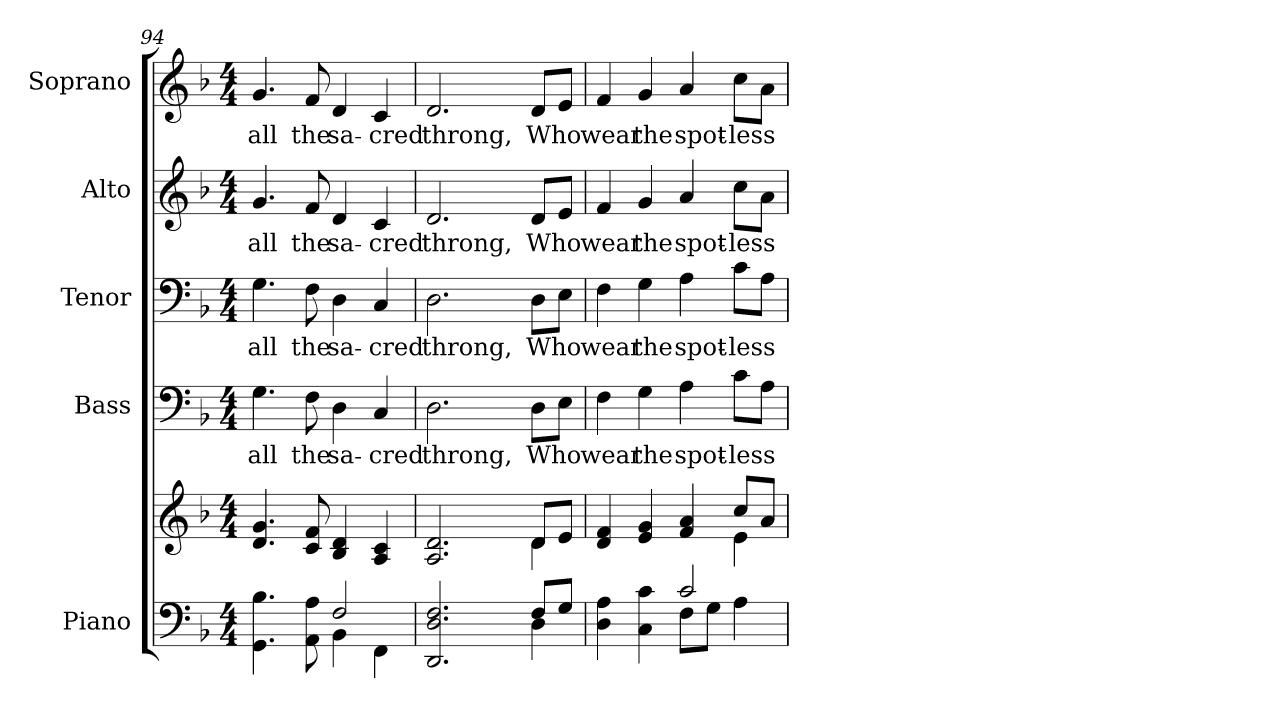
**kern	**kern	**kern	**text	**kern	**text	**kern	**text	**kern	**text
*part5	*part5	*part4	*part4	*part3	*part3	*part2	*part2	*part1	*part1
*staff6	*staff5	*staff4	*staff4	*staff3	*staff3	*staff2	*staff2	*staff1	*staff1
*I"Piano	*	*I"Bass	*	*I"Tenor	*	*I"Alto	*	*I"Soprano	*
*I'Pno.	*	*I'B.	*	*I'T.	*	*I'A.	*	*I'S.	*
!!LO:LB:g=z
*clefF4	*clefG2	*clefF4	*	*clefF4	*	*clefG2	*	*clefG2	*
*k[b-]	*k[b-]	*k[b-]	*	*k[b-]	*	*k[b-]	*	*k[b-]	*
*F:	*F:	*F:	*	*F:	*	*F:	*	*F:	*
*M4/4	*M4/4	*M4/4	*	*M4/4	*	*M4/4	*	*M4/4	*
=94	=94	=94	=94	=94	=94	=94	=94	=94	=94
*^	*	*	*	*	*	*	*	*	*
!	!	!	!	!LO:LY:b:color=#000000	!	!	!	!	!	!
!	!	!	!	!	!	!LO:LY:b:color=#000000	!	!	!	!
!	!	!	!	!	!	!	!	!LO:LY:b:color=#000000	!	!
!	!	!	!	!	!	!	!	!	!	!LO:LY:b:color=#000000
4.GGi\ 4.B-i	2ryy	4.di/ 4.gi	4.Gi\	all	4.Gi\	all	4.gi/	all	4.gi/	all
!	!	!	!	!LO:LY:b:color=#000000	!	!	!	!	!	!
!	!	!	!	!	!	!LO:LY:b:color=#000000	!	!	!	!
!	!	!	!	!	!	!	!	!LO:LY:b:color=#000000	!	!
!	!	!	!	!	!	!	!	!	!	!LO:LY:b:color=#000000
8AAi\ 8Ai	.	8ci/ 8fi	8Fi\	the	8Fi\	the	8fi/	the	8fi/	the
!	!	!	!	!LO:LY:b:color=#000000	!	!	!	!	!	!
!	!	!	!	!	!	!LO:LY:b:color=#000000	!	!	!	!
!	!	!	!	!	!	!	!	!LO:LY:b:color=#000000	!	!
!	!	!	!	!	!	!	!	!	!	!LO:LY:b:color=#000000
2Fi/	4BB-i\	4B-i/ 4di	4Di\	sa-	4Di\	sa-	4di/	sa-	4di/	sa-
!	!	!	!	!LO:LY:b:color=#000000	!	!	!	!	!	!
!	!	!	!	!	!	!LO:LY:b:color=#000000	!	!	!	!
!	!	!	!	!	!	!	!	!LO:LY:b:color=#000000	!	!
!	!	!	!	!	!	!	!	!	!	!LO:LY:b:color=#000000
.	4FFi\	4Ai/ 4ci	4Ci/	-cred	4Ci/	-cred	4ci/	-cred	4ci/	-cred
=95	=95	=95	=95	=95	=95	=95	=95	=95	=95	=95
*	*	*^	*	*	*	*	*	*	*	*
!	!	!	!	!	!LO:LY:b:color=#000000	!	!	!	!	!	!
!	!	!	!	!	!	!	!LO:LY:b:color=#000000	!	!	!	!
!	!	!	!	!	!	!	!	!	!LO:LY:b:color=#000000	!	!
!	!	!	!	!	!	!	!	!	!	!	!LO:LY:b:color=#000000
2.DDi/ 2.Di 2.Fi	2ryy	2.Ai/ 2.di	2ryy	2.Di\	throng,	2.Di\	throng,	2.di/	throng,	2.di/	throng,
.	4ryy	.	4ryy	.	.	.	.	.	.	.	.
!	!	!	!	!	!LO:LY:b:color=#000000	!	!	!	!	!	!
!	!	!	!	!	!	!	!LO:LY:b:color=#000000	!	!	!	!
!	!	!	!	!	!	!	!	!	!LO:LY:b:color=#000000	!	!
!	!	!	!	!	!	!	!	!	!	!	!LO:LY:b:color=#000000
8Fi/L	4Di\	8di/L	4di\	8Di\L	Who	8Di\L	Who	8di/L	Who	8di/L	Who
8Gi/J	.	8ei/J	.	8Ei\J	.	8Ei\J	.	8ei/J	.	8ei/J	.
!!LO:PB:g=z
=96	=96	=96	=96	=96	=96	=96	=96	=96	=96	=96	=96
!	!	!	!	!	!LO:LY:b:color=#000000	!	!	!	!	!	!
!	!	!	!	!	!	!	!LO:LY:b:color=#000000	!	!	!	!
!	!	!	!	!	!	!	!	!	!LO:LY:b:color=#000000	!	!
!	!	!	!	!	!	!	!	!	!	!	!LO:LY:b:color=#000000
4Di\ 4Ai	2ryy	4di/ 4fi	2ryy	4Fi\	wear	4Fi\	wear	4fi/	wear	4fi/	wear
!	!	!	!	!	!LO:LY:b:color=#000000	!	!	!	!	!	!
!	!	!	!	!	!	!	!LO:LY:b:color=#000000	!	!	!	!
!	!	!	!	!	!	!	!	!	!LO:LY:b:color=#000000	!	!
!	!	!	!	!	!	!	!	!	!	!	!LO:LY:b:color=#000000
4Ci\ 4ci	.	4ei/ 4gi	.	4Gi\	the	4Gi\	the	4gi/	the	4gi/	the
!	!	!	!	!	!LO:LY:b:color=#000000	!	!	!	!	!	!
!	!	!	!	!	!	!	!LO:LY:b:color=#000000	!	!	!	!
!	!	!	!	!	!	!	!	!	!LO:LY:b:color=#000000	!	!
!	!	!	!	!	!	!	!	!	!	!	!LO:LY:b:color=#000000
2ci/	8Fi\L	4fi/ 4ai	4ryy	4Ai\	spot-	4Ai\	spot-	4ai/	spot-	4ai/	spot-
.	8Gi\J	.	.	.	.	.	.	.	.	.	.
!	!	!	!	!	!LO:LY:b:color=#000000	!	!	!	!	!	!
!	!	!	!	!	!	!	!LO:LY:b:color=#000000	!	!	!	!
!	!	!	!	!	!	!	!	!	!LO:LY:b:color=#000000	!	!
!	!	!	!	!	!	!	!	!	!	!	!LO:LY:b:color=#000000
.	4Ai\	8cci/L	4ei\	8ci\L	-less	8ci\L	-less	8cci\L	-less	8cci\L	-less
.	.	8ai/J	.	8Ai\J	.	8Ai\J	.	8ai\J	.	8ai\J	.
*v	*v	*	*	*	*	*	*	*	*	*	*
*	*v	*v	*	*	*	*	*	*	*	*
=	=	=	=	=	=	=	=	=	=
*-	*-	*-	*-	*-	*-	*-	*-	*-	*-
